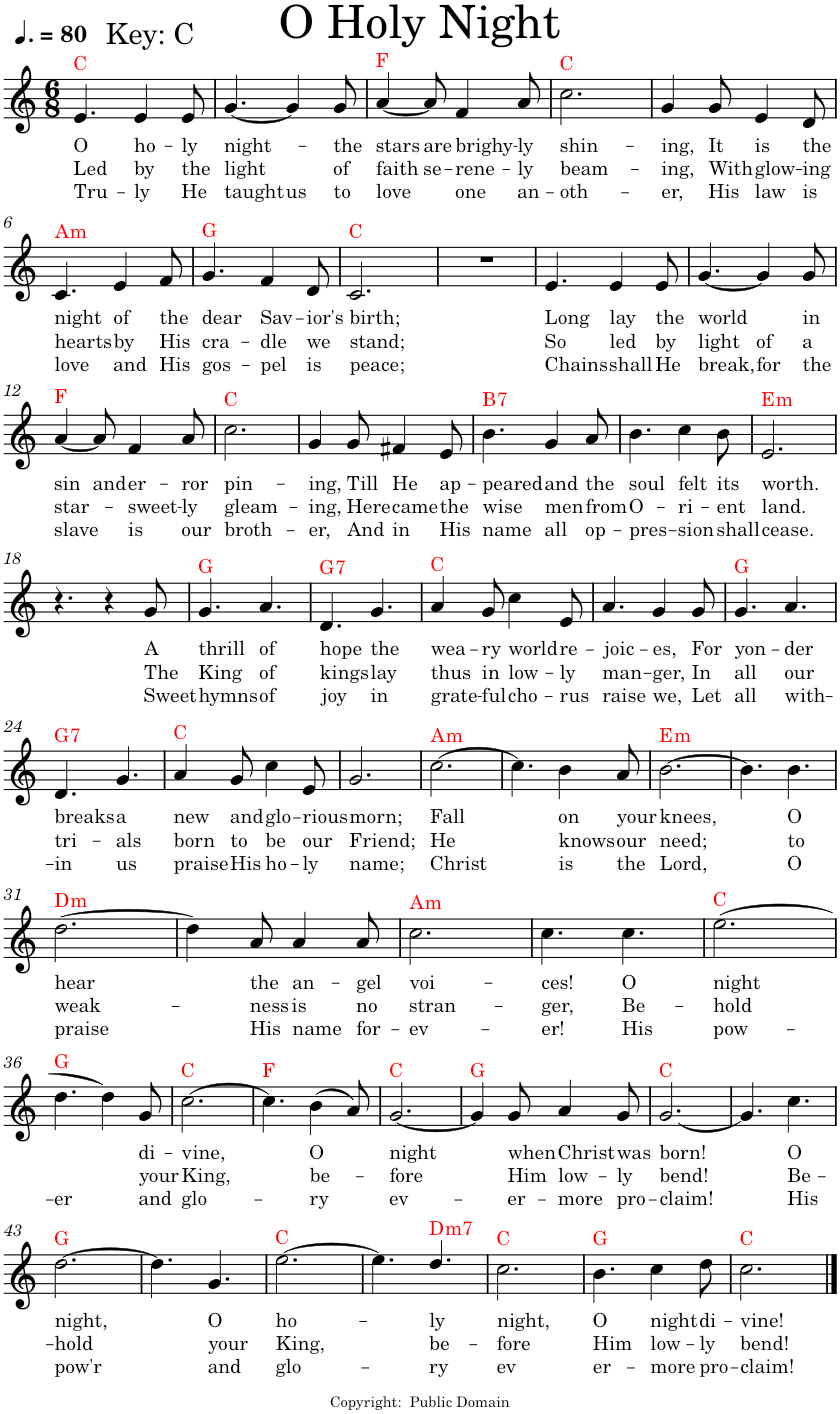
**kern	**text	**text	**text	**harte
*part1	*part1	*part1	*part1	*part1
*staff1	*staff1	*staff1	*staff1	*
*I"S A	*	*	*	*
*clefG2	*	*	*	*
*k[]	*	*	*	*
*M6/8	*	*	*	*
*MM120	*	*	*	*
=1	=1	=1	=1	=1
!	!LO:LY:b	!LO:LY:b	!LO:LY:b	!
4.e/	O	Led	Tru-	C:maj
!	!LO:LY:b	!LO:LY:b	!LO:LY:b	!
4e/	ho-	by	-ly	.
!	!LO:LY:b	!LO:LY:b	!LO:LY:b	!
8e/	-ly	the	He	.
=2	=2	=2	=2	=2
!	!LO:LY:b	!LO:LY:b	!LO:LY:b	!
[4.g/	night-	light	taught	.
!	!	!	!LO:LY:b	!
4g/]	.	.	us	.
!	!LO:LY:b	!LO:LY:b	!LO:LY:b	!
8g/	-the	of	to	.
=3	=3	=3	=3	=3
!	!LO:LY:b	!LO:LY:b	!LO:LY:b	!
[4a/	stars	faith	love	F:maj
!	!LO:LY:b	!LO:LY:b	!	!
8a/]	are	se-	.	.
!	!LO:LY:b	!LO:LY:b	!LO:LY:b	!
4f/	brighy-	-rene-	one	.
!	!LO:LY:b	!LO:LY:b	!LO:LY:b	!
8a/	-ly	-ly	an-	.
=4	=4	=4	=4	=4
!	!LO:LY:b	!LO:LY:b	!LO:LY:b	!
2.cc\	shin-	beam-	-oth-	C:maj
=5	=5	=5	=5	=5
!	!LO:LY:b	!LO:LY:b	!LO:LY:b	!
4g/	-ing,	-ing,	-er,	.
!	!LO:LY:b	!LO:LY:b	!LO:LY:b	!
8g/	It	With	His	.
!	!LO:LY:b	!LO:LY:b	!LO:LY:b	!
4e/	is	glow-	law	.
!	!LO:LY:b	!LO:LY:b	!LO:LY:b	!
8d/	the	-ing	is	.
!!LO:LB:g=z
=6	=6	=6	=6	=6
!	!LO:LY:b	!LO:LY:b	!LO:LY:b	!LO:H:kt=m
4.c/	night	hearts	love	A:min
!	!LO:LY:b	!LO:LY:b	!LO:LY:b	!
4e/	of	by	and	.
!	!LO:LY:b	!LO:LY:b	!LO:LY:b	!
8f/	the	His	His	.
=7	=7	=7	=7	=7
!	!LO:LY:b	!LO:LY:b	!LO:LY:b	!
4.g/	dear	cra-	gos-	G:maj
!	!LO:LY:b	!LO:LY:b	!LO:LY:b	!
4f/	Sav-	-dle	-pel	.
!	!LO:LY:b	!LO:LY:b	!LO:LY:b	!
8d/	-ior's	we	is	.
=8	=8	=8	=8	=8
!	!LO:LY:b	!LO:LY:b	!LO:LY:b	!
2.c/	birth;	stand;	peace;	C:maj
=9	=9	=9	=9	=9
2.r	.	.	.	.
=10	=10	=10	=10	=10
!	!LO:LY:b	!LO:LY:b	!LO:LY:b	!
4.e/	Long	So	Chains	.
!	!LO:LY:b	!LO:LY:b	!LO:LY:b	!
4e/	lay	led	shall	.
!	!LO:LY:b	!LO:LY:b	!LO:LY:b	!
8e/	the	by	He	.
=11	=11	=11	=11	=11
!	!LO:LY:b	!LO:LY:b	!LO:LY:b	!
[4.g/	world	light	break,	.
!	!	!LO:LY:b	!LO:LY:b	!
4g/]	.	of	for	.
!	!LO:LY:b	!LO:LY:b	!LO:LY:b	!
8g/	in	a	the	.
!!LO:LB:g=z
=12	=12	=12	=12	=12
!	!LO:LY:b	!LO:LY:b	!LO:LY:b	!
[4a/	sin	star-	slave	F:maj
!	!LO:LY:b	!	!	!
8a/]	and	.	.	.
!	!LO:LY:b	!LO:LY:b	!LO:LY:b	!
4f/	er-	-sweet-	is	.
!	!LO:LY:b	!LO:LY:b	!LO:LY:b	!
8a/	-ror	-ly	our	.
=13	=13	=13	=13	=13
!	!LO:LY:b	!LO:LY:b	!LO:LY:b	!
2.cc\	pin-	gleam-	broth-	C:maj
=14	=14	=14	=14	=14
!	!LO:LY:b	!LO:LY:b	!LO:LY:b	!
4g/	-ing,	-ing,	-er,	.
!	!LO:LY:b	!LO:LY:b	!LO:LY:b	!
8g/	Till	Here	And	.
!	!LO:LY:b	!LO:LY:b	!LO:LY:b	!
4f#X/	He	came	in	.
!	!LO:LY:b	!LO:LY:b	!LO:LY:b	!
8e/	ap-	the	His	.
=15	=15	=15	=15	=15
!	!LO:LY:b	!LO:LY:b	!LO:LY:b	!LO:H:kt=7
4.b\	-peared	wise	name	B:7
!	!LO:LY:b	!LO:LY:b	!LO:LY:b	!
4g/	and	men	all	.
!	!LO:LY:b	!LO:LY:b	!LO:LY:b	!
8a/	the	from	op-	.
=16	=16	=16	=16	=16
!	!LO:LY:b	!LO:LY:b	!LO:LY:b	!
4.b\	soul	O-	-pres-	.
!	!LO:LY:b	!LO:LY:b	!LO:LY:b	!
4cc\	felt	-ri-	-sion	.
!	!LO:LY:b	!LO:LY:b	!LO:LY:b	!
8b\	its	-ent	shall	.
=17	=17	=17	=17	=17
!	!LO:LY:b	!LO:LY:b	!LO:LY:b	!LO:H:kt=m
2.e/	worth.	land.	cease.	E:min
!!LO:LB:g=z
=18	=18	=18	=18	=18
4.r	.	.	.	.
4r	.	.	.	.
!	!LO:LY:b	!LO:LY:b	!LO:LY:b	!
8g/	A	The	Sweet	.
=19	=19	=19	=19	=19
!	!LO:LY:b	!LO:LY:b	!LO:LY:b	!
4.g/	thrill	King	hymns	G:maj
!	!LO:LY:b	!LO:LY:b	!LO:LY:b	!
4.a/	of	of	of	.
=20	=20	=20	=20	=20
!	!LO:LY:b	!LO:LY:b	!LO:LY:b	!LO:H:kt=7
4.d/	hope	kings	joy	G:7
!	!LO:LY:b	!LO:LY:b	!LO:LY:b	!
4.g/	the	lay	in	.
=21	=21	=21	=21	=21
!	!LO:LY:b	!LO:LY:b	!LO:LY:b	!
4a/	wea-	thus	grate-	C:maj
!	!LO:LY:b	!LO:LY:b	!LO:LY:b	!
8g/	-ry	in	-ful	.
!	!LO:LY:b	!LO:LY:b	!LO:LY:b	!
4cc\	world	low-	cho-	.
!	!LO:LY:b	!LO:LY:b	!LO:LY:b	!
8e/	re-	-ly	-rus	.
=22	=22	=22	=22	=22
!	!LO:LY:b	!LO:LY:b	!LO:LY:b	!
4.a/	-joic-	man-	raise	.
!	!LO:LY:b	!LO:LY:b	!LO:LY:b	!
4g/	-es,	-ger,	we,	.
!	!LO:LY:b	!LO:LY:b	!LO:LY:b	!
8g/	For	In	Let	.
=23	=23	=23	=23	=23
!	!LO:LY:b	!LO:LY:b	!LO:LY:b	!
4.g/	yon-	all	all	G:maj
!	!LO:LY:b	!LO:LY:b	!LO:LY:b	!
4.a/	-der	our	with-	.
!!LO:LB:g=z
=24	=24	=24	=24	=24
!	!LO:LY:b	!LO:LY:b	!LO:LY:b	!LO:H:kt=7
4.d/	breaks	tri-	-in	G:7
!	!LO:LY:b	!LO:LY:b	!LO:LY:b	!
4.g/	a	-als	us	.
=25	=25	=25	=25	=25
!	!LO:LY:b	!LO:LY:b	!LO:LY:b	!
4a/	new	born	praise	C:maj
!	!LO:LY:b	!LO:LY:b	!LO:LY:b	!
8g/	and	to	His	.
!	!LO:LY:b	!LO:LY:b	!LO:LY:b	!
4cc\	glo-	be	ho-	.
!	!LO:LY:b	!LO:LY:b	!LO:LY:b	!
8e/	-rious	our	-ly	.
=26	=26	=26	=26	=26
!	!LO:LY:b	!LO:LY:b	!LO:LY:b	!
2.g/	morn;	Friend;	name;	.
=27	=27	=27	=27	=27
!	!LO:LY:b	!LO:LY:b	!LO:LY:b	!LO:H:kt=m
[2.cc\	Fall	He	Christ	A:min
=28	=28	=28	=28	=28
4.cc\]	.	.	.	.
!	!LO:LY:b	!LO:LY:b	!LO:LY:b	!
4b\	on	knows	is	.
!	!LO:LY:b	!LO:LY:b	!LO:LY:b	!
8a/	your	our	the	.
=29	=29	=29	=29	=29
!	!LO:LY:b	!LO:LY:b	!LO:LY:b	!LO:H:kt=m
[2.b\	knees,	need;	Lord,	E:min
=30	=30	=30	=30	=30
4.b\]	.	.	.	.
!	!LO:LY:b	!LO:LY:b	!LO:LY:b	!
4.b\	O	to	O	.
!!LO:LB:g=z
=31	=31	=31	=31	=31
!	!LO:LY:b	!LO:LY:b	!LO:LY:b	!LO:H:kt=m
(2.dd\	hear	weak-	praise	D:min
=32	=32	=32	=32	=32
4dd\)	.	.	.	.
!	!LO:LY:b	!LO:LY:b	!LO:LY:b	!
8a/	the	-ness	His	.
!	!LO:LY:b	!LO:LY:b	!LO:LY:b	!
4a/	an-	is	name	.
!	!LO:LY:b	!LO:LY:b	!LO:LY:b	!
8a/	-gel	no	for-	.
=33	=33	=33	=33	=33
!	!LO:LY:b	!LO:LY:b	!LO:LY:b	!LO:H:kt=m
2.cc\	voi-	stran-	-ev-	A:min
=34	=34	=34	=34	=34
!	!LO:LY:b	!LO:LY:b	!LO:LY:b	!
4.cc\	-ces!	-ger,	-er!	.
!	!LO:LY:b	!LO:LY:b	!LO:LY:b	!
4.cc\	O	Be-	His	.
=35	=35	=35	=35	=35
!	!LO:LY:b	!LO:LY:b	!LO:LY:b	!
(2.ee\	night	-hold	pow-	C:maj
!!LO:LB:g=z
=36	=36	=36	=36	=36
!	!	!	!LO:LY:b	!
4.dd\)	.	.	-er	G:maj
4dd\	.	.	.	.
!	!LO:LY:b	!LO:LY:b	!LO:LY:b	!
8g/	di-	your	and	.
=37	=37	=37	=37	=37
!	!LO:LY:b	!LO:LY:b	!LO:LY:b	!
[2.cc\	-vine,	King,	glo-	C:maj
=38	=38	=38	=38	=38
4.cc\]	.	.	.	F:maj
!	!LO:LY:b	!LO:LY:b	!LO:LY:b	!
(4b\	O	be-	-ry	.
8a/)	.	.	.	.
=39	=39	=39	=39	=39
!	!LO:LY:b	!LO:LY:b	!LO:LY:b	!
[2.g/	night	-fore	ev-	C:maj
=40	=40	=40	=40	=40
4g/]	.	.	.	G:maj
!	!LO:LY:b	!LO:LY:b	!LO:LY:b	!
8g/	when	Him	-er-	.
!	!LO:LY:b	!LO:LY:b	!LO:LY:b	!
4a/	Christ	low-	-more	.
!	!LO:LY:b	!LO:LY:b	!LO:LY:b	!
8g/	was	-ly	pro-	.
=41	=41	=41	=41	=41
!	!LO:LY:b	!LO:LY:b	!LO:LY:b	!
(2.g/	born!	bend!	-claim!	C:maj
=42	=42	=42	=42	=42
4.g/)	.	.	.	.
!	!LO:LY:b	!LO:LY:b	!LO:LY:b	!
4.cc\	O	Be-	His	.
!!LO:LB:g=z
=43	=43	=43	=43	=43
!	!LO:LY:b	!LO:LY:b	!LO:LY:b	!
[2.dd\	night,	-hold	pow'r	G:maj
=44	=44	=44	=44	=44
4.dd\]	.	.	.	.
!	!LO:LY:b	!LO:LY:b	!LO:LY:b	!
4.g/	O	your	and	.
=45	=45	=45	=45	=45
!	!LO:LY:b	!LO:LY:b	!LO:LY:b	!
[2.ee\	ho-	King,	glo-	C:maj
=46	=46	=46	=46	=46
4.ee\]	.	.	.	.
!	!LO:LY:b	!LO:LY:b	!LO:LY:b	!LO:H:kt=m7
4.dd/	-ly	be-	-ry	D:min7
=47	=47	=47	=47	=47
!	!LO:LY:b	!LO:LY:b	!LO:LY:b	!
2.cc\	night,	-fore	ev	C:maj
=48	=48	=48	=48	=48
!	!LO:LY:b	!LO:LY:b	!LO:LY:b	!
4.b\	O	Him	-er-	G:maj
!	!LO:LY:b	!LO:LY:b	!LO:LY:b	!
4cc\	night	low-	-more	.
!	!LO:LY:b	!LO:LY:b	!LO:LY:b	!
8dd\	di-	-ly	pro-	.
=49	=49	=49	=49	=49
!	!LO:LY:b	!LO:LY:b	!LO:LY:b	!
2.cc\	-vine!	bend!	-claim!	C:maj
==	==	==	==	==
*-	*-	*-	*-	*-
